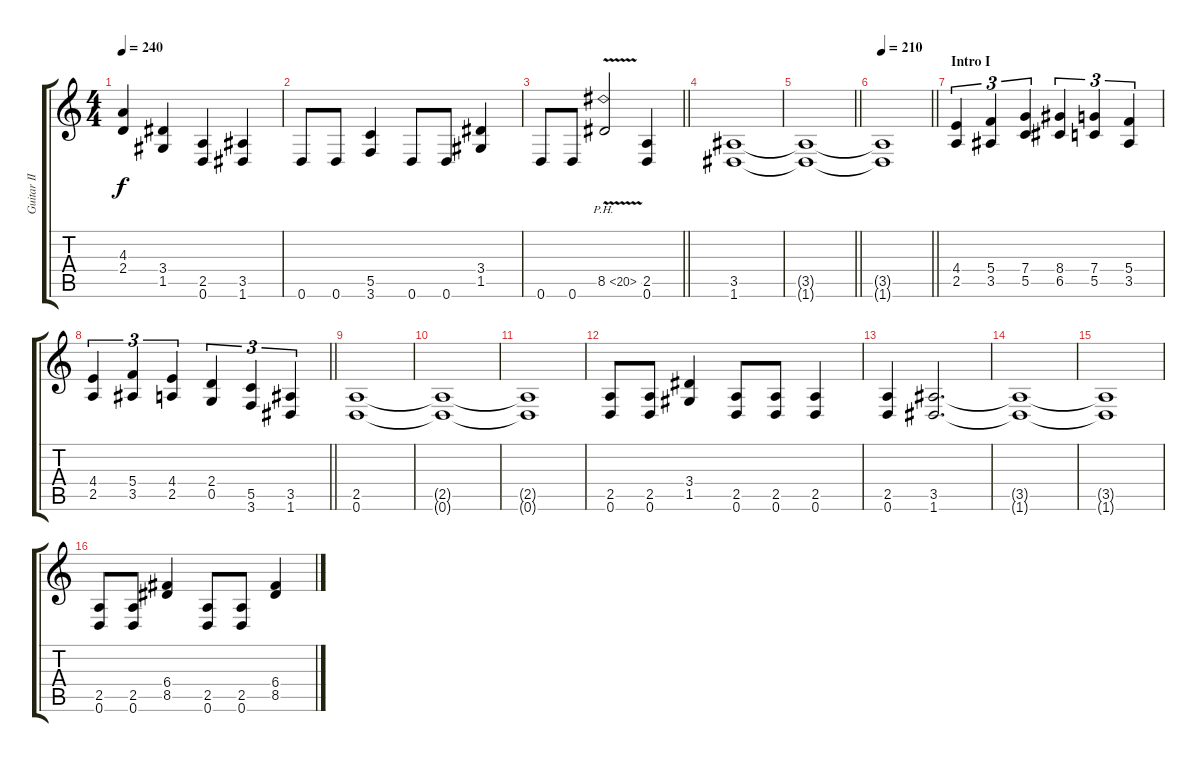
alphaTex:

\track ("Guitar II" "Guitar II") {instrument distortionguitar}
\staff {score tabs}
\tuning (D4 A3 F3 C3 G2 D2) {hide}
\ts (4 4)
\tempo 240
\clef g2
\ks c
(4.3 2.4).4{dy f} (3.4 1.5).4 (2.5 0.6).4 (3.5 1.6).4 |
0.6.8 0.6.8 (5.5 3.6).4 0.6.8 0.6.8 (3.4 1.5).4 |
\barLineRight lightlight
0.6.8 0.6.8 8.5{ph 12 v}.2 (2.5 0.6).4 |
\section ("" "")
(3.5 1.6).1 |
\barLineRight lightlight
(3.5{t} 1.6{t}).1 |
\tempo 210
\barLineRight lightlight
(3.5{t} 1.6{t}).1 |
\section ("" "Intro I")
(4.4 2.5).4{tu (3 2)} (5.4 3.5).4{tu (3 2)} (7.4 5.5).4{tu (3 2)} (8.4 6.5).4{tu (3 2)} (7.4 5.5).4{tu (3 2)} (5.4 3.5).4{tu (3 2)} |
\barLineRight lightlight
(4.4 2.5).4{tu (3 2)} (5.4 3.5).4{tu (3 2)} (4.4 2.5).4{tu (3 2)} (2.4 0.5).4{tu (3 2)} (5.5 3.6).4{tu (3 2)} (3.5 1.6).4{tu (3 2)} |
(2.5 0.6).1 |
(2.5{t} 0.6{t}).1 |
(2.5{t} 0.6{t}).1 |
(2.5 0.6).8 (2.5 0.6).8 (3.4 1.5).4 (2.5 0.6).8 (2.5 0.6).8 (2.5 0.6).4 |
(2.5 0.6).4 (3.5 1.6).2{d} |
(3.5{t} 1.6{t}).1 |
(3.5{t} 1.6{t}).1 |
(2.5 0.6).8 (2.5 0.6).8 (6.4 8.5).4 (2.5 0.6).8 (2.5 0.6).8 (6.4 8.5).4
